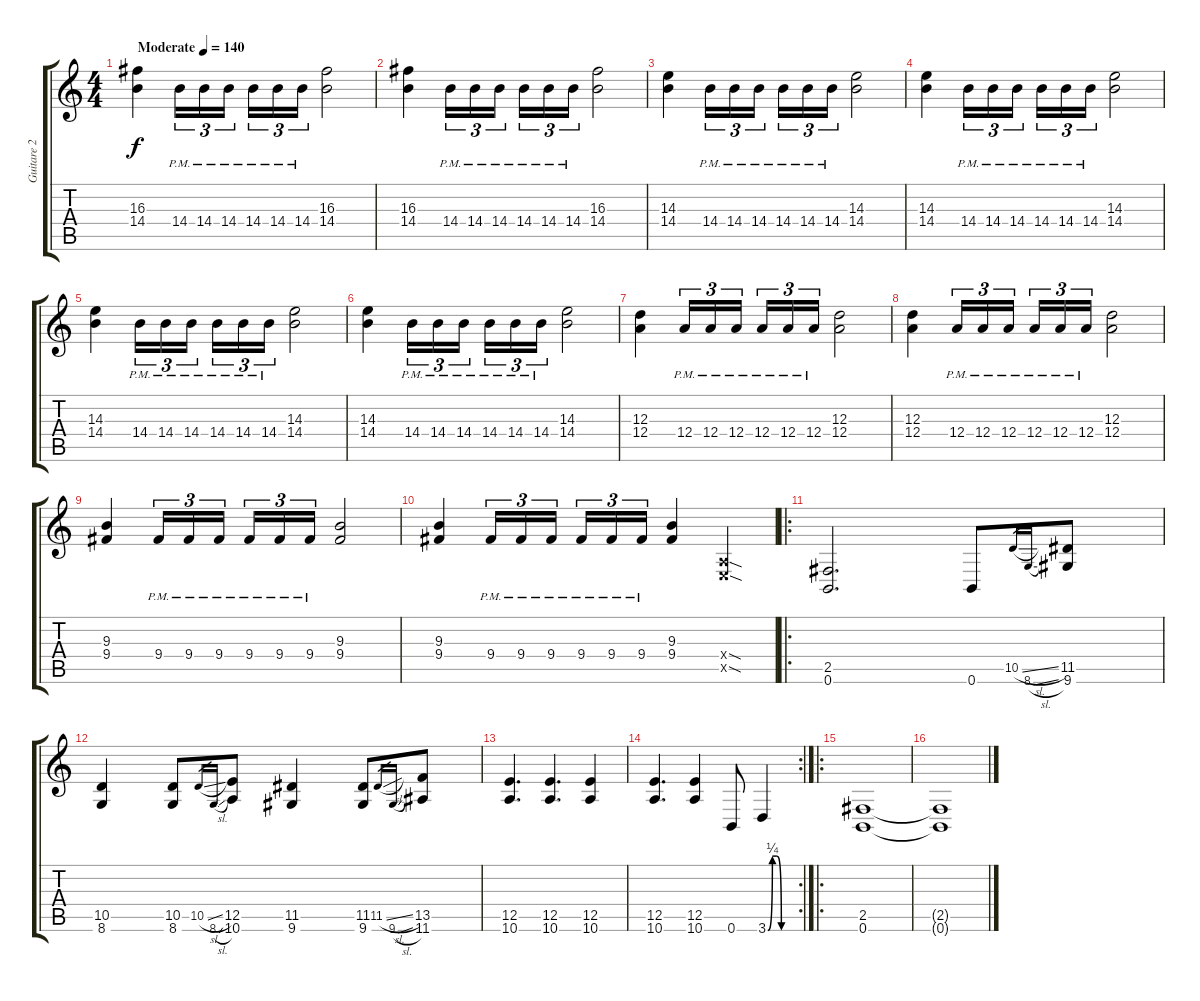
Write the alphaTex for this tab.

\track ("Guitare 2" "Guitare 2") {instrument distortionguitar}
\staff {score tabs}
\tuning (B3 Gb3 D3 A2 E2 B1) {hide}
\ts (4 4)
\tempo (140 "Moderate")
\clef g2
\ks c
(16.3 14.4).4{dy f volume 16 instrument distortionguitar} 14.4{pm}.16{tu (3 2)} 14.4{pm}.16{tu (3 2)} 14.4{pm}.16{tu (3 2) beam splitsecondary} 14.4{pm}.16{tu (3 2)} 14.4{pm}.16{tu (3 2)} 14.4{pm}.16{tu (3 2)} (16.3 14.4).2 |
(16.3 14.4).4 14.4{pm}.16{tu (3 2)} 14.4{pm}.16{tu (3 2)} 14.4{pm}.16{tu (3 2) beam splitsecondary} 14.4{pm}.16{tu (3 2)} 14.4{pm}.16{tu (3 2)} 14.4{pm}.16{tu (3 2)} (16.3 14.4).2 |
(14.3 14.4).4 14.4{pm}.16{tu (3 2)} 14.4{pm}.16{tu (3 2)} 14.4{pm}.16{tu (3 2) beam splitsecondary} 14.4{pm}.16{tu (3 2)} 14.4{pm}.16{tu (3 2)} 14.4{pm}.16{tu (3 2)} (14.3 14.4).2 |
(14.3 14.4).4 14.4{pm}.16{tu (3 2)} 14.4{pm}.16{tu (3 2)} 14.4{pm}.16{tu (3 2) beam splitsecondary} 14.4{pm}.16{tu (3 2)} 14.4{pm}.16{tu (3 2)} 14.4{pm}.16{tu (3 2)} (14.3 14.4).2 |
(14.3 14.4).4 14.4{pm}.16{tu (3 2)} 14.4{pm}.16{tu (3 2)} 14.4{pm}.16{tu (3 2) beam splitsecondary} 14.4{pm}.16{tu (3 2)} 14.4{pm}.16{tu (3 2)} 14.4{pm}.16{tu (3 2)} (14.3 14.4).2 |
(14.3 14.4).4 14.4{pm}.16{tu (3 2)} 14.4{pm}.16{tu (3 2)} 14.4{pm}.16{tu (3 2) beam splitsecondary} 14.4{pm}.16{tu (3 2)} 14.4{pm}.16{tu (3 2)} 14.4{pm}.16{tu (3 2)} (14.3 14.4).2 |
(12.3 12.4).4 12.4{pm}.16{tu (3 2)} 12.4{pm}.16{tu (3 2)} 12.4{pm}.16{tu (3 2) beam splitsecondary} 12.4{pm}.16{tu (3 2)} 12.4{pm}.16{tu (3 2)} 12.4{pm}.16{tu (3 2)} (12.3 12.4).2 |
(12.3 12.4).4 12.4{pm}.16{tu (3 2)} 12.4{pm}.16{tu (3 2)} 12.4{pm}.16{tu (3 2) beam splitsecondary} 12.4{pm}.16{tu (3 2)} 12.4{pm}.16{tu (3 2)} 12.4{pm}.16{tu (3 2)} (12.3 12.4).2 |
(9.3 9.4).4 9.4{pm}.16{tu (3 2)} 9.4{pm}.16{tu (3 2)} 9.4{pm}.16{tu (3 2) beam splitsecondary} 9.4{pm}.16{tu (3 2)} 9.4{pm}.16{tu (3 2)} 9.4{pm}.16{tu (3 2)} (9.3 9.4).2 |
(9.3 9.4).4 9.4{pm}.16{tu (3 2)} 9.4{pm}.16{tu (3 2)} 9.4{pm}.16{tu (3 2) beam splitsecondary} 9.4{pm}.16{tu (3 2)} 9.4{pm}.16{tu (3 2)} 9.4{pm}.16{tu (3 2)} (9.3 9.4).4 (0.4{sod x} 0.5{sod x}).4 |
\ro
(2.5 0.6).2{d} 0.6.8 10.5{sl}.16{gr} 8.6{sl}.16{gr} (11.5 9.6).8 |
(10.5 8.6).4 (10.5 8.6).8 10.5{sl}.16{gr} 8.6{sl}.16{gr} (12.5 10.6).8 (11.5 9.6).4 (11.5 9.6).8 11.5{sl}.16{gr} 9.6{sl}.16{gr} (13.5 11.6).8 |
(12.5 10.6).4{d} (12.5 10.6).4{d} (12.5 10.6).4 |
\rc 2
(12.5 10.6).4{d} (12.5 10.6).4 0.6.8 3.6{be (custom 0 0 10 1 20 1 30 0 60 0)}.4 |
\ro
(2.5 0.6).1 |
(2.5{t} 0.6{t}).1
